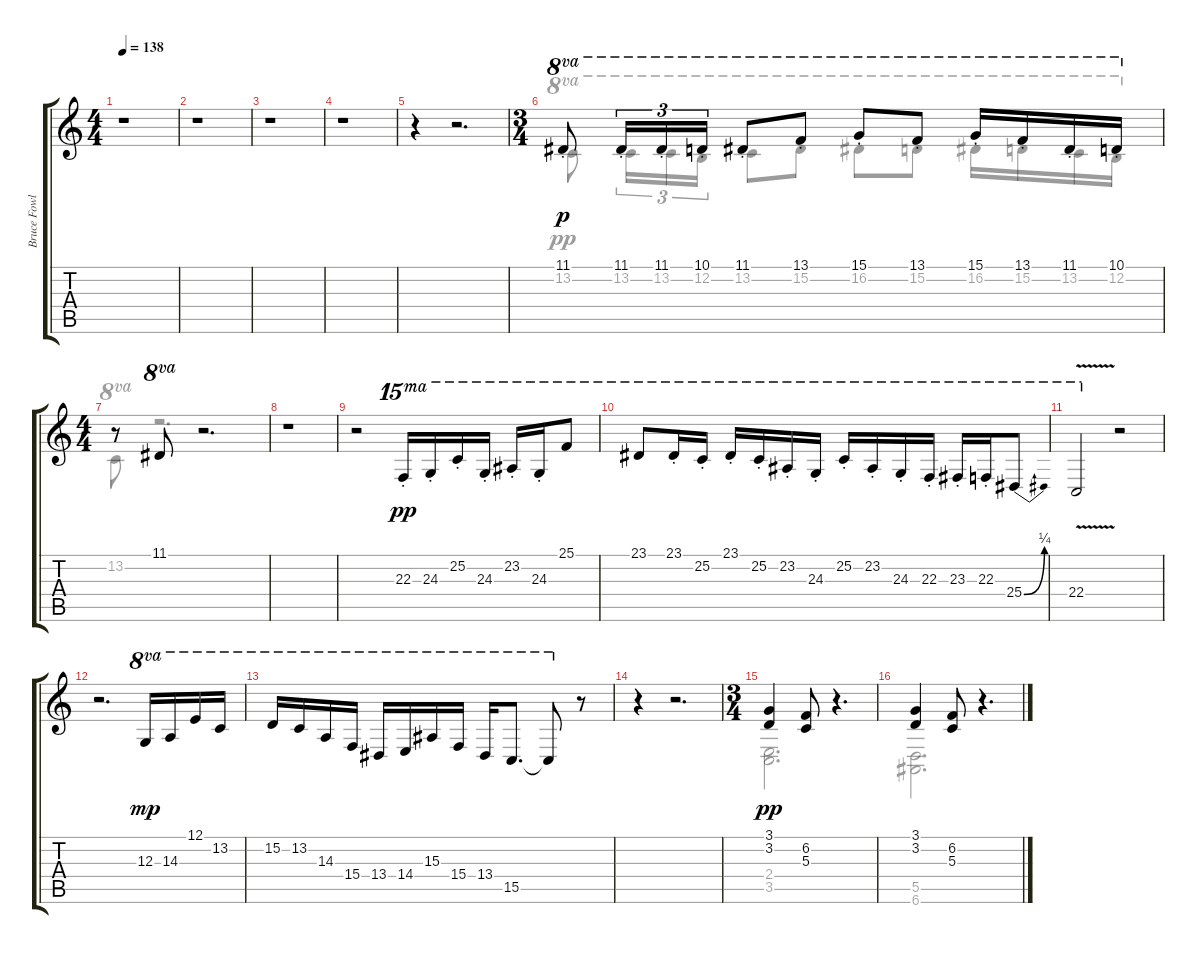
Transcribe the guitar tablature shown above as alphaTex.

\track ("Bruce Fowler - Trombone" "Bruce Fowl") {instrument trombone}
\staff {score tabs}
\tuning (E4 B3 G3 D3 A2 E2) {hide}
\voice
\ts (4 4)
\tempo 138
\clef g2
\ks c
r.1{dy p} |
r.1 |
r.1 |
r.1 |
r.4 r.2{d} |
\ts (3 4)
11.1{st}.8{ot 8va} 11.1{st}.16{tu (3 2) ot 8va} 11.1{st}.16{tu (3 2) ot 8va} 10.1{st}.16{tu (3 2) ot 8va} 11.1{st}.8{ot 8va} 13.1{st}.8{ot 8va} 15.1{st}.8{ot 8va} 13.1{st}.8{ot 8va} 15.1{st}.16{ot 8va} 13.1{st}.16{ot 8va} 11.1{st}.16{ot 8va} 10.1{st}.16{ot 8va} |
\ts (4 4)
r.8 11.1.8{ot 8va} r.2{d} |
r.1 |
r.2 22.3{st}.16{ot 15ma dy pp} 24.3{st}.16{ot 15ma} 25.2{st}.16{ot 15ma} 24.3{st}.16{ot 15ma} 23.2{st}.16{ot 15ma} 24.3{st}.16{ot 15ma} 25.1.8{ot 15ma} |
23.1.8{ot 15ma} 23.1{st}.16{ot 15ma} 25.2{st}.16{ot 15ma} 23.1{st}.16{ot 15ma} 25.2{st}.16{ot 15ma} 23.2{st}.16{ot 15ma} 24.3{st}.16{ot 15ma} 25.2{st}.16{ot 15ma} 23.2{st}.16{ot 15ma} 24.3{st}.16{ot 15ma} 22.3{st}.16{ot 15ma} 23.3{st}.16{ot 15ma} 22.3{st}.16{ot 15ma} 25.4{be (bend 0 0 60 1)}.8{ot 15ma} |
22.4{v}.2{ot 15ma} r.2 |
r.2{d} 12.3.16{ot 8va dy mp} 14.3.16{ot 8va} 12.1.16{ot 8va} 13.2.16{ot 8va} |
15.2.16{ot 8va} 13.2.16{ot 8va} 14.3.16{ot 8va} 15.4.16{ot 8va} 13.4.16{ot 8va} 14.4.16{ot 8va} 15.3.16{ot 8va} 15.4.16{ot 8va} 13.4.16{ot 8va} 15.5.8{d ot 8va} 15.5{t}.8{ot 8va} r.8 |
r.4 r.2{d} |
\ts (3 4)
(3.1 3.2).4{dy pp} (6.2 5.3).8 r.4{d} |
(3.1 3.2).4 (6.2 5.3).8 r.4{d}
\voice
\clef g2
\ottava regular
\simile none
\ks c
|
|
|
|
|
13.2{st}.8{ot 8va} 13.2{st}.16{tu (3 2) ot 8va} 13.2{st}.16{tu (3 2) ot 8va} 12.2{st}.16{tu (3 2) ot 8va} 13.2{st}.8{ot 8va} 15.2{st}.8{ot 8va} 16.2{st}.8{ot 8va} 15.2{st}.8{ot 8va} 16.2{st}.16{ot 8va} 15.2{st}.16{ot 8va} 13.2{st}.16{ot 8va} 12.2{st}.16{ot 8va} |
13.2.8{ot 8va} r.2{d} |
r.1 |
|
|
|
|
|
|
(2.4 3.5).2{d dy pp} |
(5.5 6.6).2{d}
